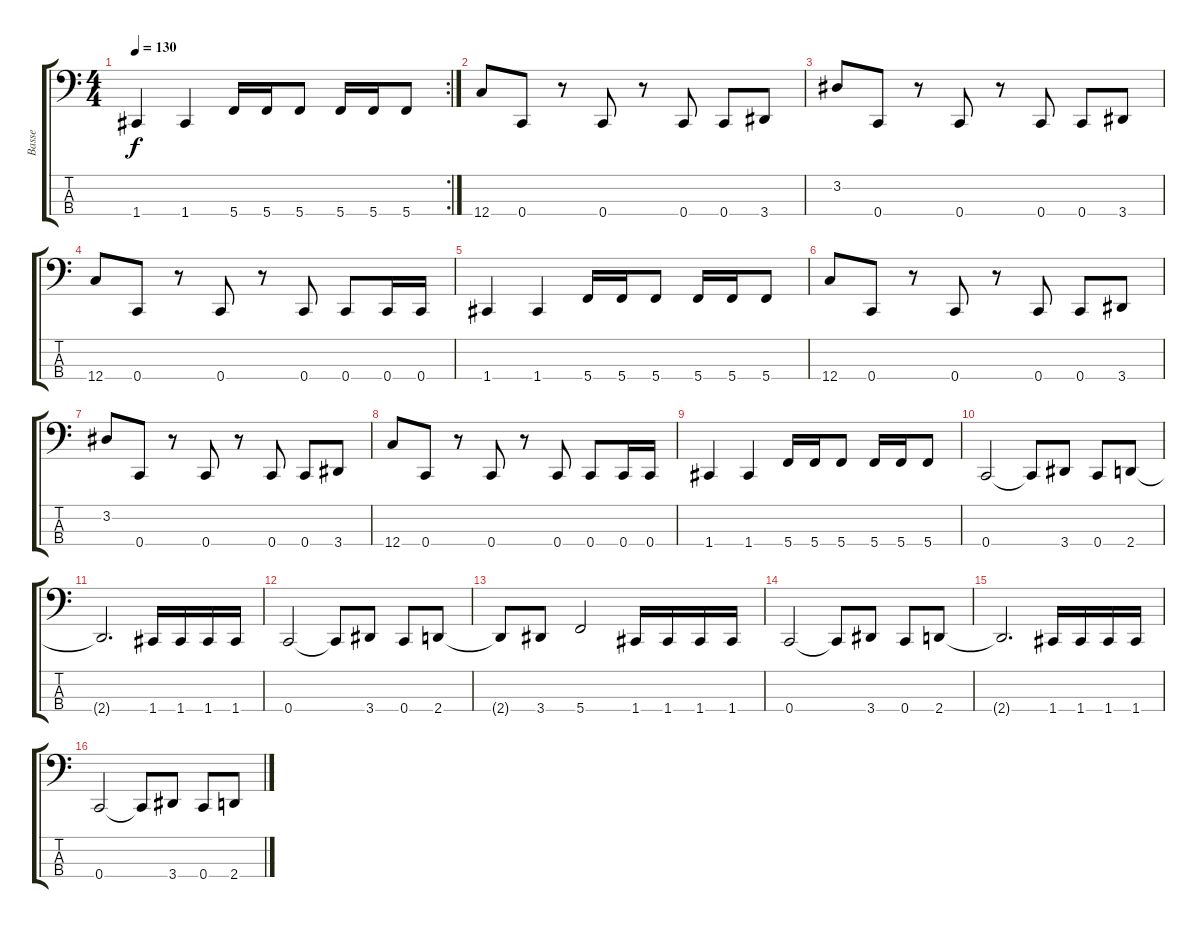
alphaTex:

\track ("Basse" "Basse") {instrument electricbassfinger}
\staff {score tabs}
\tuning (F2 C2 G1 C1) {hide}
\rc 2
\ts (4 4)
\tempo 130
\clef f4
\ks c
1.4.4{dy f} 1.4.4 5.4.16 5.4.16 5.4.8 5.4.16 5.4.16 5.4.8 |
12.4.8 0.4.8 r.8 0.4.8 r.8 0.4.8 0.4.8 3.4.8 |
3.2.8 0.4.8 r.8 0.4.8 r.8 0.4.8 0.4.8 3.4.8 |
12.4.8 0.4.8 r.8 0.4.8 r.8 0.4.8 0.4.8 0.4.16 0.4.16 |
1.4.4 1.4.4 5.4.16 5.4.16 5.4.8 5.4.16 5.4.16 5.4.8 |
12.4.8 0.4.8 r.8 0.4.8 r.8 0.4.8 0.4.8 3.4.8 |
3.2.8 0.4.8 r.8 0.4.8 r.8 0.4.8 0.4.8 3.4.8 |
12.4.8 0.4.8 r.8 0.4.8 r.8 0.4.8 0.4.8 0.4.16 0.4.16 |
1.4.4 1.4.4 5.4.16 5.4.16 5.4.8 5.4.16 5.4.16 5.4.8 |
0.4.2 0.4{t}.8 3.4.8 0.4.8 2.4.8 |
2.4{t}.2{d} 1.4.16 1.4.16 1.4.16 1.4.16 |
0.4.2 0.4{t}.8 3.4.8 0.4.8 2.4.8 |
2.4{t}.8 3.4.8 5.4.2 1.4.16 1.4.16 1.4.16 1.4.16 |
0.4.2 0.4{t}.8 3.4.8 0.4.8 2.4.8 |
2.4{t}.2{d} 1.4.16 1.4.16 1.4.16 1.4.16 |
0.4.2 0.4{t}.8 3.4.8 0.4.8 2.4.8
